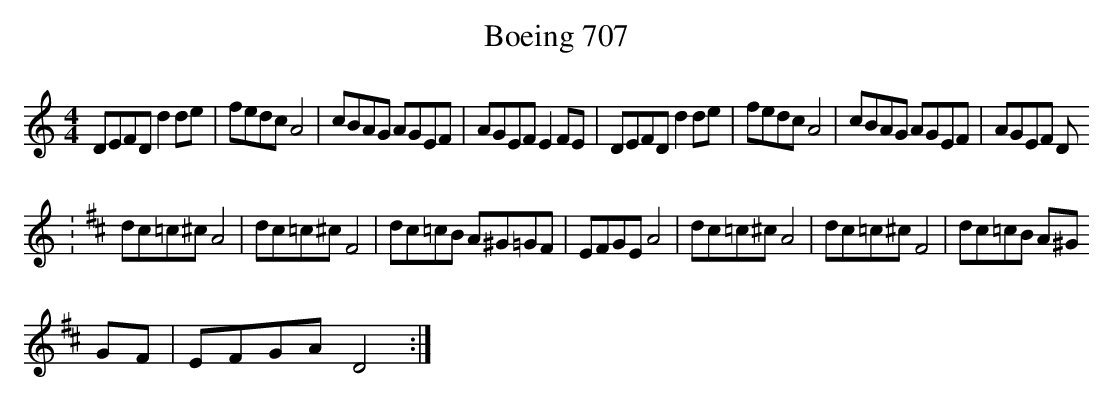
X:1
T:Boeing 707
M:4/4
L:1/8
K:Am
DEFD d2de|fedc A4|cBAG AGEF|AGEF E2FE|DEFD d2de|fedc A4|cBAG AGEF|AGEF D
4:
K:D
:dc=c^c A4|dc=c^c F4|dc=cB A^G=GF|EFGE A4|dc=c^c A4|dc=c^c F4|dc=cB A^G=
GF|EFGA D4:|
